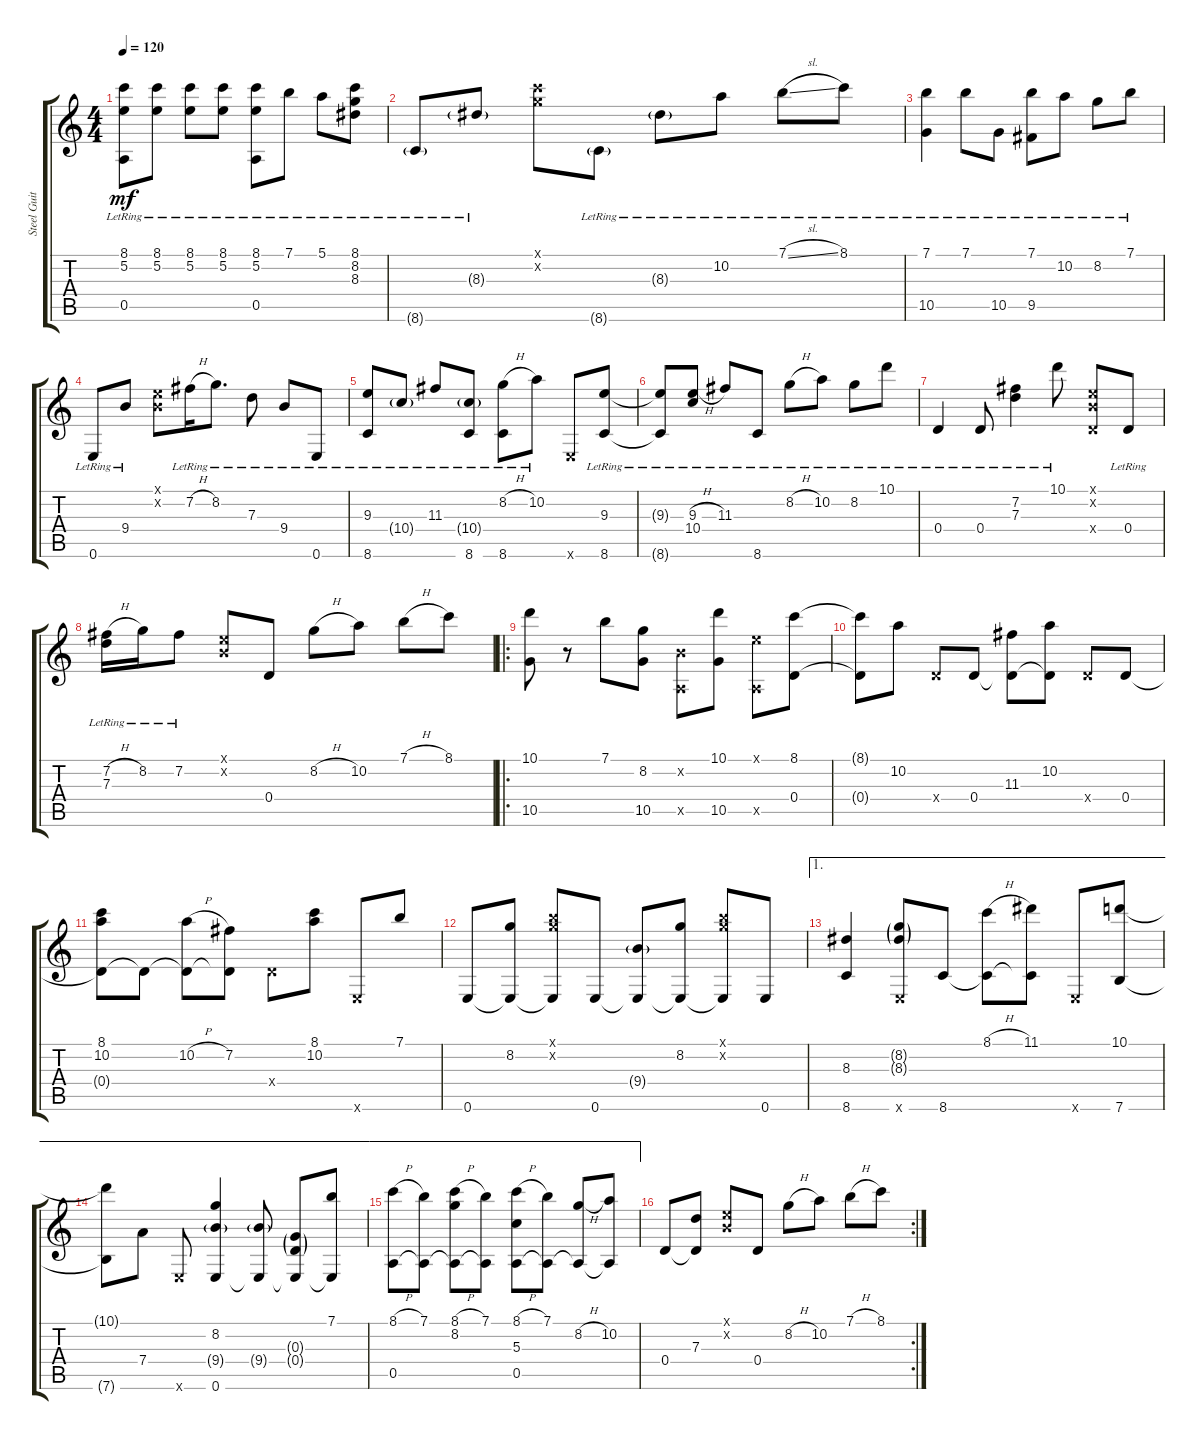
\track ("Steel Guitar" "Steel Guit") {instrument acousticguitarsteel}
\staff {score tabs}
\tuning (E4 B3 G3 D3 A2 E2) {hide}
\ts (4 4)
\tempo 120
\clef g2
\ks c
(8.1{lr} 5.2{lr} 0.5{lr}).8{dy mf} (8.1{lr} 5.2{lr}).8 (8.1{lr} 5.2{lr}).8 (8.1{lr} 5.2{lr}).8 (8.1{lr} 5.2{lr} 0.5{lr}).8 7.1{lr}.8 5.1{lr}.8 (8.1{lr} 8.2{lr} 8.3{lr}).8 |
8.6{g lr}.8 8.3{g lr}.8 (8.1{x} 8.2{x}).8 8.6{g lr}.8 8.3{g lr}.8 10.2{lr}.8 7.1{sl lr}.8 8.1{lr}.8 |
(7.1{lr} 10.5{lr}).4 7.1{lr}.8 10.5{lr}.8 (7.1{lr} 9.5{lr}).8 10.2{lr}.8 8.2{lr}.8 7.1{lr}.8 |
0.6{lr}.8 9.4{lr}.8 (0.1{x} 0.2{x}).8 7.2{h lr}.16 8.2{lr}.8{d} 7.3{lr}.8 9.4{lr}.8 0.6{lr}.8 |
(9.3{lr} 8.6{lr}).8 10.4{g lr}.8 11.3{lr}.8 (10.4{g lr} 8.6{lr}).8 (8.2{h lr} 8.6{lr}).8 10.2{lr}.8 0.6{x}.8 (9.3{lr} 8.6{lr}).8 |
(9.3{lr t} 8.6{lr t}).8 (9.3{h lr} 10.4{lr}).8 11.3{lr}.8 8.6{lr}.8 8.2{h lr}.8 10.2{lr}.8 8.2{lr}.8 10.1{lr}.8 |
0.4{lr}.4 0.4{lr}.8 (7.2{lr} 7.3{lr}).4 10.1{lr}.8 (0.1{x} 0.2{x} 0.4{x}).8 0.4{lr}.8 |
(7.2{h lr} 7.3{lr}).16 8.2{lr}.16 7.2{lr}.8 (0.1{x} 0.2{x}).8 0.4.8 8.2{h}.8 10.2.8 7.1{h}.8 8.1.8 |
\ro
(10.1 10.5).8 r.8 7.1.8 (8.2 10.5).8 (0.2{x} 0.5{x}).8 (10.1 10.5).8 (0.1{x} 0.5{x}).8 (8.1 0.4).8 |
(8.1{t} 0.4{t}).8 10.2.8 0.4{x}.8 0.4.8 (11.3 0.4{t}).8 (10.2 0.4{t}).8 0.4{x}.8 0.4.8 |
(8.1 10.2 0.4{t}).8 0.4{t}.8 (10.2{h} 0.4{t}).8 (7.2 0.4{t}).8 0.4{x}.8 (8.1 10.2).8 0.6{x}.8 7.1.8 |
0.6.8 (8.2 0.6{t}).8 (7.1{x} 8.2{x} 0.6{t}).8 0.6.8 (9.4{g} 0.6{t}).8 (8.2 0.6{t}).8 (7.1{x} 8.2{x} 0.6{t}).8 0.6.8 |
\ae 1
(8.3 8.6).4 (8.2{g} 8.3{g} 0.6{x}).8 8.6.8 (8.1{h} 8.6{t}).8 (11.1 8.6{t}).8 0.6{x}.8 (10.1 7.6).8 |
\ae 1
(10.1{t} 7.6{t}).8 7.4.8 0.6{x}.8 (8.2 9.4{g} 0.6).4 (9.4{g} 0.6{t}).8 (0.3{g} 0.4{g} 0.6{t}).8 (7.1 0.6{t}).8 |
\ae 1
(8.1{h} 0.5).8 (7.1 0.5{t}).8 (8.1{h} 8.2 0.5{t}).8 (7.1 0.5{t}).8 (8.1{h} 5.3 0.5).8 (7.1 0.5{t}).8 (8.2{h} 0.5{t}).8 (10.2 0.5{t}).8 |
\rc 2
0.4.8 (7.3 0.4{t}).8 (0.1{x} 0.2{x}).8 0.4.8 8.2{h}.8 10.2.8 7.1{h}.8 8.1.8
